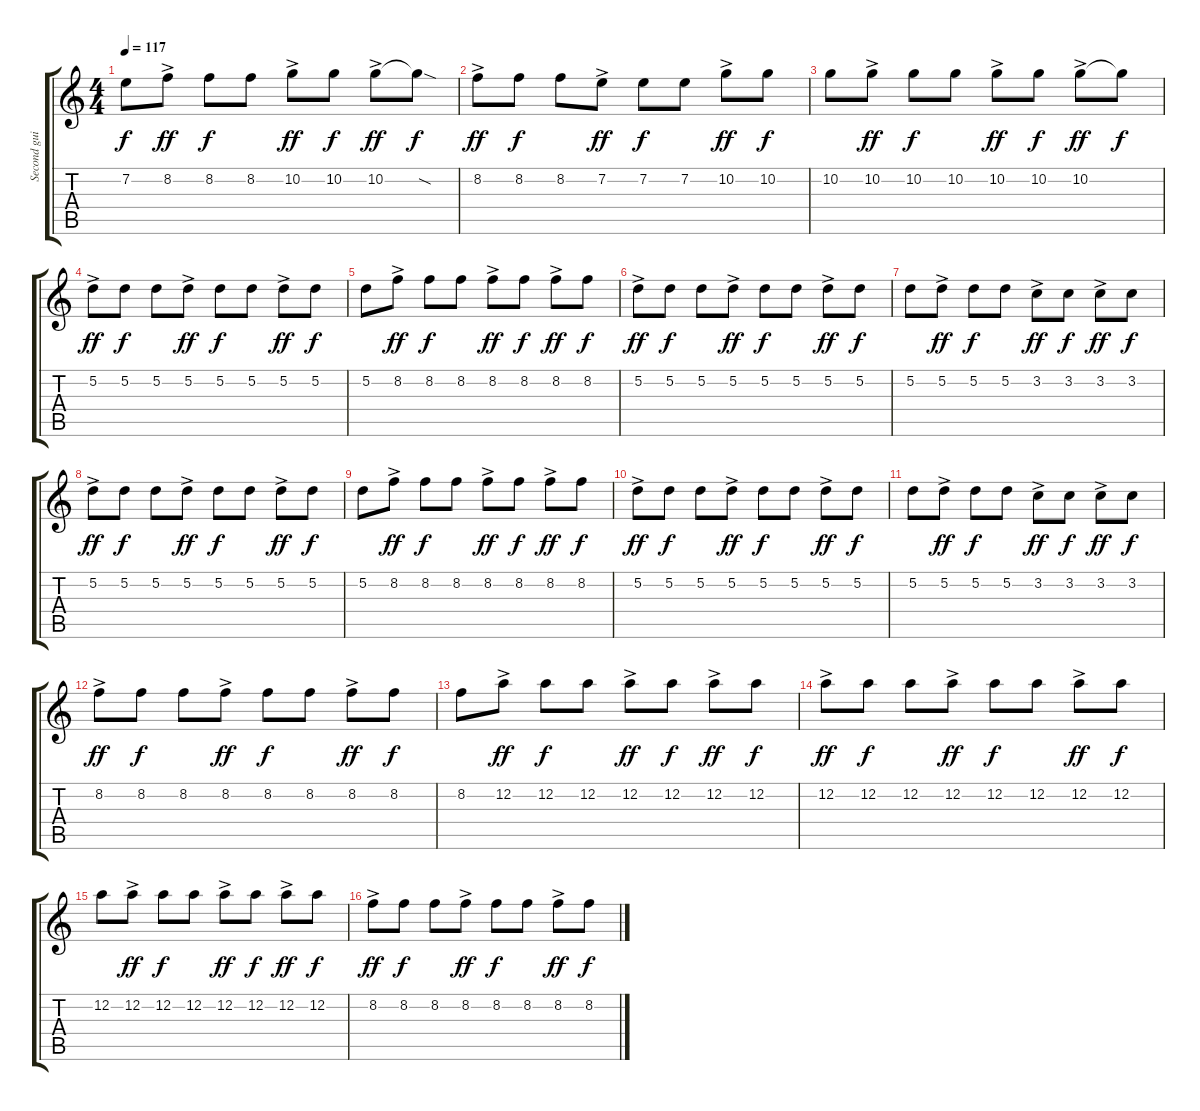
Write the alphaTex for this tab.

\track ("Second guitar" "Second gui") {instrument distortionguitar}
\staff {score tabs}
\tuning (D4 A3 F3 C3 G2 D2) {hide}
\ts (4 4)
\tempo 117
\clef g2
\ks c
7.2.8{dy f} 8.2{ac}.8{dy ff} 8.2.8{dy f} 8.2.8 10.2{ac}.8{dy ff} 10.2.8{dy f} 10.2{ac}.8{dy ff} 10.2{sod t}.8{dy f} |
8.2{ac}.8{dy ff} 8.2.8{dy f} 8.2.8 7.2{ac}.8{dy ff} 7.2.8{dy f} 7.2.8 10.2{ac}.8{dy ff} 10.2.8{dy f} |
10.2.8 10.2{ac}.8{dy ff} 10.2.8{dy f} 10.2.8 10.2{ac}.8{dy ff} 10.2.8{dy f} 10.2{ac}.8{dy ff} 10.2{t}.8{dy f} |
5.2{ac}.8{dy ff instrument electricguitarjazz} 5.2.8{dy f} 5.2.8 5.2{ac}.8{dy ff} 5.2.8{dy f} 5.2.8 5.2{ac}.8{dy ff} 5.2.8{dy f} |
5.2.8 8.2{ac}.8{dy ff} 8.2.8{dy f} 8.2.8 8.2{ac}.8{dy ff} 8.2.8{dy f} 8.2{ac}.8{dy ff} 8.2.8{dy f} |
5.2{ac}.8{dy ff} 5.2.8{dy f} 5.2.8 5.2{ac}.8{dy ff} 5.2.8{dy f} 5.2.8 5.2{ac}.8{dy ff} 5.2.8{dy f} |
5.2.8 5.2{ac}.8{dy ff} 5.2.8{dy f} 5.2.8 3.2{ac}.8{dy ff} 3.2.8{dy f} 3.2{ac}.8{dy ff} 3.2.8{dy f} |
5.2{ac}.8{dy ff} 5.2.8{dy f} 5.2.8 5.2{ac}.8{dy ff} 5.2.8{dy f} 5.2.8 5.2{ac}.8{dy ff} 5.2.8{dy f} |
5.2.8 8.2{ac}.8{dy ff} 8.2.8{dy f} 8.2.8 8.2{ac}.8{dy ff} 8.2.8{dy f} 8.2{ac}.8{dy ff} 8.2.8{dy f} |
5.2{ac}.8{dy ff} 5.2.8{dy f} 5.2.8 5.2{ac}.8{dy ff} 5.2.8{dy f} 5.2.8 5.2{ac}.8{dy ff} 5.2.8{dy f} |
5.2.8 5.2{ac}.8{dy ff} 5.2.8{dy f} 5.2.8 3.2{ac}.8{dy ff} 3.2.8{dy f} 3.2{ac}.8{dy ff} 3.2.8{dy f} |
8.2{ac}.8{dy ff} 8.2.8{dy f} 8.2.8 8.2{ac}.8{dy ff} 8.2.8{dy f} 8.2.8 8.2{ac}.8{dy ff} 8.2.8{dy f} |
8.2.8 12.2{ac}.8{dy ff} 12.2.8{dy f} 12.2.8 12.2{ac}.8{dy ff} 12.2.8{dy f} 12.2{ac}.8{dy ff} 12.2.8{dy f} |
12.2{ac}.8{dy ff} 12.2.8{dy f} 12.2.8 12.2{ac}.8{dy ff} 12.2.8{dy f} 12.2.8 12.2{ac}.8{dy ff} 12.2.8{dy f} |
12.2.8 12.2{ac}.8{dy ff} 12.2.8{dy f} 12.2.8 12.2{ac}.8{dy ff} 12.2.8{dy f} 12.2{ac}.8{dy ff} 12.2.8{dy f} |
8.2{ac}.8{dy ff} 8.2.8{dy f} 8.2.8 8.2{ac}.8{dy ff} 8.2.8{dy f} 8.2.8 8.2{ac}.8{dy ff} 8.2.8{dy f}
